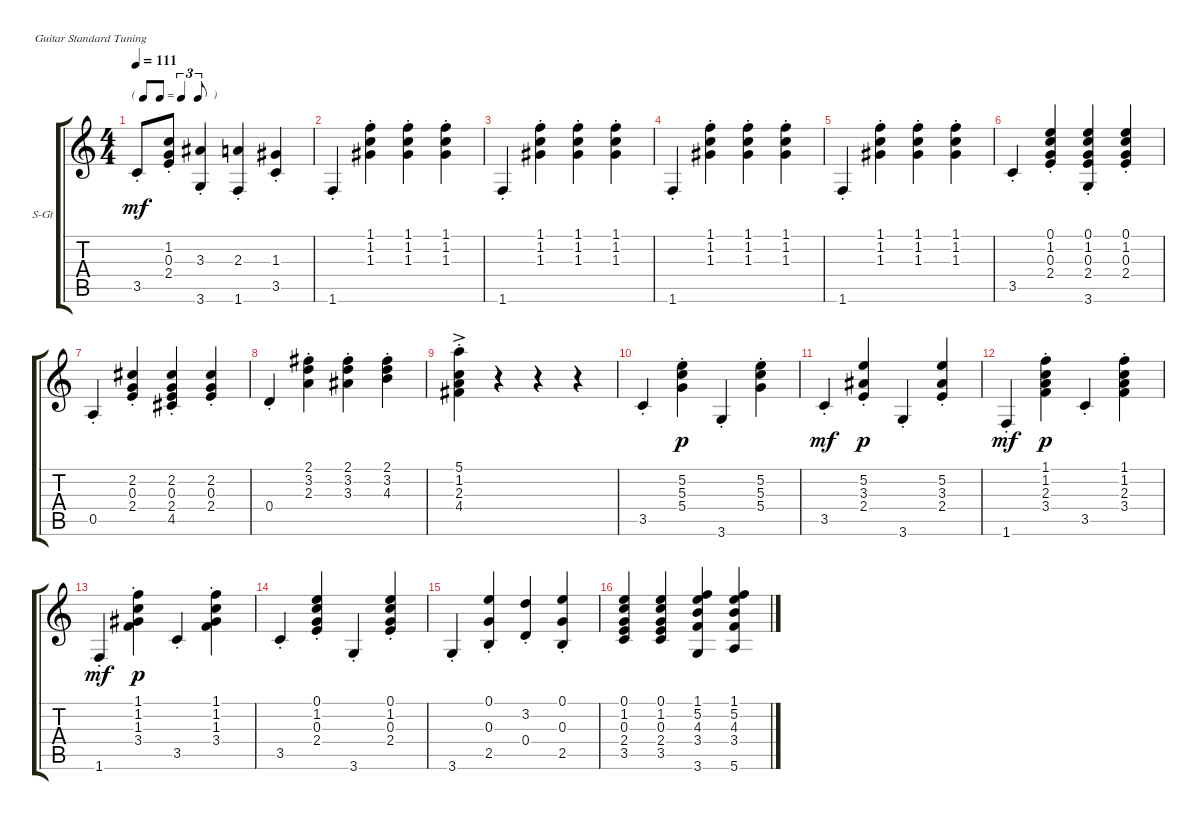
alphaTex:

\defaultSystemsLayout 4
\bracketExtendMode groupsimilarinstruments
\firstSystemTrackNameOrientation horizontal
\otherSystemsTrackNameOrientation horizontal
\track ("Steel Guitar" "S-Gt") {instrument acousticguitarsteel}
\staff {score tabs}
\tuning (E4 B3 G3 D3 A2 E2)
\ts (4 4)
\tf triplet8th
\tempo 111
\clef g2
\ks c
3.5{st}.8{dy mf} (2.4{st} 0.3{st} 1.2{st}).8 (3.3{st} 3.6{st}).4 (1.6{st} 2.3{st}).4 (3.5{st} 1.3{st}).4 |
1.6{st}.4 (1.3{st} 1.2{st} 1.1{st}).4 (1.1{st} 1.2{st} 1.3{st}).4 (1.3{st} 1.2{st} 1.1{st}).4 |
1.6{st}.4 (1.1{st} 1.2{st} 1.3{st}).4 (1.3{st} 1.2{st} 1.1{st}).4 (1.1{st} 1.2{st} 1.3{st}).4 |
1.6{st}.4 (1.3{st} 1.2{st} 1.1{st}).4 (1.1{st} 1.2{st} 1.3{st}).4 (1.3{st} 1.2{st} 1.1{st}).4 |
1.6{st}.4 (1.1{st} 1.2{st} 1.3{st}).4 (1.3{st} 1.2{st} 1.1{st}).4 (1.1{st} 1.2{st} 1.3{st}).4 |
3.5{st}.4 (2.4{st} 0.3{st} 1.2{st} 0.1{st}).4 (0.1{st} 1.2{st} 0.3{st} 2.4{st} 3.6{st}).4 (2.4{st} 0.3{st} 1.2{st} 0.1{st}).4 |
0.5{st}.4 (2.4{st} 0.3{st} 2.2{st}).4 (2.4{st} 0.3{st} 2.2{st} 4.5{st}).4 (2.4{st} 0.3{st} 2.2{st}).4 |
0.4{st}.4 (2.3{st} 3.2{st} 2.1{st}).4 (2.1{st} 3.2{st} 3.3{st}).4 (4.3{st} 3.2{st} 2.1{st}).4 |
(1.2{ac st} 2.3{ac st} 4.4{ac st} 5.1).4 r.4 r.4 r.4 |
3.5{st}.4 (5.4{st} 5.3{st} 5.2{st}).4{dy p} 3.6{st}.4 (5.4{st} 5.3{st} 5.2{st}).4 |
3.5{st}.4{dy mf} (2.4{st} 3.3{st} 5.2{st}).4{dy p} 3.6{st}.4 (2.4{st} 3.3{st} 5.2{st}).4 |
1.6{st}.4{dy mf} (3.4{st} 2.3{st} 1.2{st} 1.1{st}).4{dy p} 3.5{st}.4 (3.4{st} 2.3{st} 1.2{st} 1.1{st}).4 |
1.6{st}.4{dy mf} (3.4{st} 1.3{st} 1.2{st} 1.1{st}).4{dy p} 3.5{st}.4 (1.3{st} 1.2{st} 1.1{st} 3.4{st}).4 |
3.5{st}.4 (2.4{st} 0.3{st} 1.2{st} 0.1{st}).4 3.6{st}.4 (2.4{st} 0.3{st} 1.2{st} 0.1{st}).4 |
3.6{st}.4 (2.5{st} 0.1{st} 0.3{st}).4 (0.4{st} 3.2{st}).4 (0.3{st} 0.1{st} 2.5{st}).4 |
(3.5 2.4 0.3 1.2 0.1).4 (0.1 1.2 0.3 2.4 3.5).4 (3.6 3.4 4.3 5.2 1.1).4 (1.1 5.2 4.3 3.4 5.6).4
